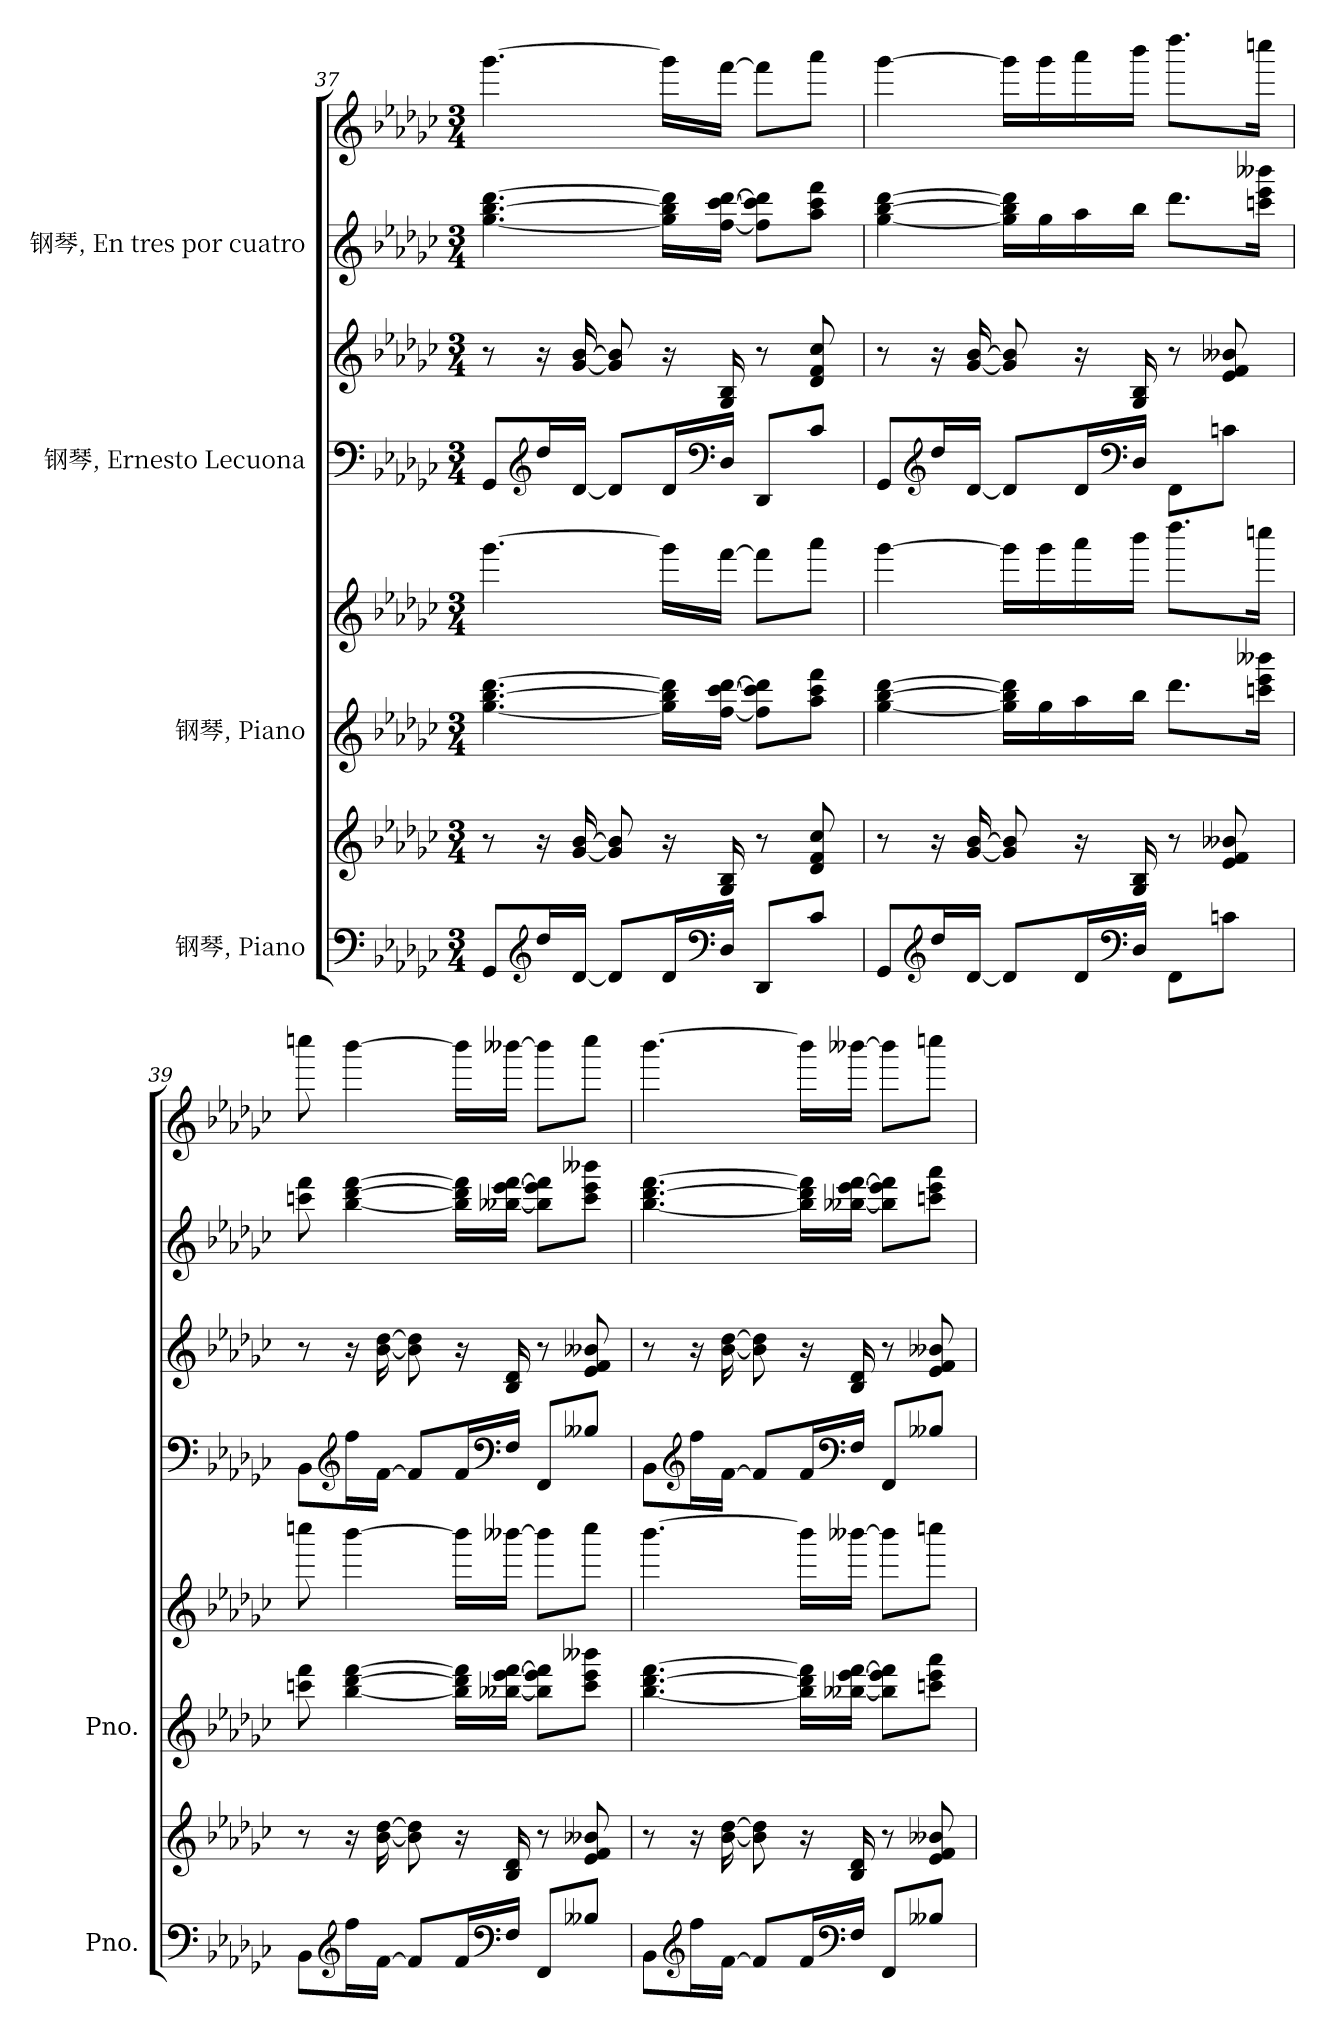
**kern	**kern	**kern	**kern	**kern	**kern	**kern	**kern
*part4	*part4	*part3	*part3	*part2	*part2	*part1	*part1
*staff8	*staff7	*staff6	*staff5	*staff4	*staff3	*staff2	*staff1
*I"钢琴, Piano	*	*I"钢琴, Piano	*	*I"钢琴, Ernesto Lecuona	*	*I"钢琴, En tres por cuatro	*
*I'Pno.	*	*I'Pno.	*	*	*	*	*
!!LO:PB:g=z
*clefF4	*clefG2	*clefG2	*clefG2	*clefF4	*clefG2	*clefG2	*clefG2
*k[b-e-a-d-g-c-]	*k[b-e-a-d-g-c-]	*k[b-e-a-d-g-c-]	*k[b-e-a-d-g-c-]	*k[b-e-a-d-g-c-]	*k[b-e-a-d-g-c-]	*k[b-e-a-d-g-c-]	*k[b-e-a-d-g-c-]
*M3/4	*M3/4	*M3/4	*M3/4	*M3/4	*M3/4	*M3/4	*M3/4
=37	=37	=37	=37	=37	=37	=37	=37
8GG-/L	8r	[4.gg-\ [4.bb-\ [4.ddd-\	[4.ggg-\	8GG-/L	8r	[4.gg-\ [4.bb-\ [4.ddd-\	[4.ggg-\
*clefG2	*	*	*	*clefG2	*	*	*
16dd-/L	16r	.	.	16dd-/L	16r	.	.
[16d-/JJ	[16g-/ [16b-/	.	.	[16d-/JJ	[16g-/ [16b-/	.	.
8d-/L]	8g-/] 8b-/]	.	.	8d-/L]	8g-/] 8b-/]	.	.
16d-/L	16r	16gg-\] 16bb-\] 16ddd-\]LL	16ggg-\LL]	16d-/L	16r	16gg-\] 16bb-\] 16ddd-\]LL	16ggg-\LL]
*clefF4	*	*	*	*clefF4	*	*	*
16D-/JJ	16G-/ 16B-/	[16ff\ [16ccc-\ [16ddd-\JJ	[16fff\JJ	16D-/JJ	16G-/ 16B-/	[16ff\ [16ccc-\ [16ddd-\JJ	[16fff\JJ
8DD-/L	8r	8ff\] 8ccc-\] 8ddd-\]L	8fff\L]	8DD-/L	8r	8ff\] 8ccc-\] 8ddd-\]L	8fff\L]
8c-/J	8d-/ 8f/ 8cc-/	8aa-\ 8ccc-\ 8fff\J	8aaa-\J	8c-/J	8d-/ 8f/ 8cc-/	8aa-\ 8ccc-\ 8fff\J	8aaa-\J
=38	=38	=38	=38	=38	=38	=38	=38
8GG-/L	8r	[4gg-\ [4bb-\ [4ddd-\	[4ggg-\	8GG-/L	8r	[4gg-\ [4bb-\ [4ddd-\	[4ggg-\
*clefG2	*	*	*	*clefG2	*	*	*
16dd-/L	16r	.	.	16dd-/L	16r	.	.
[16d-/JJ	[16g-/ [16b-/	.	.	[16d-/JJ	[16g-/ [16b-/	.	.
8d-/L]	8g-/] 8b-/]	16gg-\] 16bb-\] 16ddd-\]LL	16ggg-\LL]	8d-/L]	8g-/] 8b-/]	16gg-\] 16bb-\] 16ddd-\]LL	16ggg-\LL]
.	.	16gg-\	16ggg-\	.	.	16gg-\	16ggg-\
16d-/L	16r	16aa-\	16aaa-\	16d-/L	16r	16aa-\	16aaa-\
*clefF4	*	*	*	*clefF4	*	*	*
16D-/JJ	16G-/ 16B-/	16bb-\JJ	16bbb-\JJ	16D-/JJ	16G-/ 16B-/	16bb-\JJ	16bbb-\JJ
8FF\L	8r	8.ddd-\L	8.dddd-\L	8FF\L	8r	8.ddd-\L	8.dddd-\L
8cn\J	8e-/ 8f/ 8b--X/	.	.	8cn\J	8e-/ 8f/ 8b--X/	.	.
.	.	16cccn\ 16eee-\ 16bbb--X\Jk	16ccccn\Jk	.	.	16cccn\ 16eee-\ 16bbb--X\Jk	16ccccn\Jk
!!LO:PB:g=z
=39	=39	=39	=39	=39	=39	=39	=39
8BB-\L	8r	8cccn\ 8fff\	8ccccn\	8BB-\L	8r	8cccn\ 8fff\	8ccccn\
*clefG2	*	*	*	*clefG2	*	*	*
16ff\L	16r	[4bb-\ [4ddd-\ [4fff\	[4bbb-\	16ff\L	16r	[4bb-\ [4ddd-\ [4fff\	[4bbb-\
[16f\JJ	[16b-\ [16dd-\	.	.	[16f\JJ	[16b-\ [16dd-\	.	.
8f/L]	8b-\] 8dd-\]	.	.	8f/L]	8b-\] 8dd-\]	.	.
16f/L	16r	16bb-\] 16ddd-\] 16fff\]LL	16bbb-\LL]	16f/L	16r	16bb-\] 16ddd-\] 16fff\]LL	16bbb-\LL]
*clefF4	*	*	*	*clefF4	*	*	*
16F/JJ	16B-/ 16d-/	[16bb--X\ [16eee-\ [16fff\JJ	[16bbb--X\JJ	16F/JJ	16B-/ 16d-/	[16bb--X\ [16eee-\ [16fff\JJ	[16bbb--X\JJ
8FF/L	8r	8bb--\] 8eee-\] 8fff\]L	8bbb--\L]	8FF/L	8r	8bb--\] 8eee-\] 8fff\]L	8bbb--\L]
8B--X/J	8e-/ 8f/ 8b--X/	8ccc\ 8eee-\ 8bbb--X\J	8cccc\J	8B--X/J	8e-/ 8f/ 8b--X/	8ccc\ 8eee-\ 8bbb--X\J	8cccc\J
=40	=40	=40	=40	=40	=40	=40	=40
8BB-\L	8r	[4.bb-\ [4.ddd-\ [4.fff\	[4.bbb-\	8BB-\L	8r	[4.bb-\ [4.ddd-\ [4.fff\	[4.bbb-\
*clefG2	*	*	*	*clefG2	*	*	*
16ff\L	16r	.	.	16ff\L	16r	.	.
[16f\JJ	[16b-\ [16dd-\	.	.	[16f\JJ	[16b-\ [16dd-\	.	.
8f/L]	8b-\] 8dd-\]	.	.	8f/L]	8b-\] 8dd-\]	.	.
16f/L	16r	16bb-\] 16ddd-\] 16fff\]LL	16bbb-\LL]	16f/L	16r	16bb-\] 16ddd-\] 16fff\]LL	16bbb-\LL]
*clefF4	*	*	*	*clefF4	*	*	*
16F/JJ	16B-/ 16d-/	[16bb--X\ [16eee-\ [16fff\JJ	[16bbb--X\JJ	16F/JJ	16B-/ 16d-/	[16bb--X\ [16eee-\ [16fff\JJ	[16bbb--X\JJ
8FF/L	8r	8bb--\] 8eee-\] 8fff\]L	8bbb--\L]	8FF/L	8r	8bb--\] 8eee-\] 8fff\]L	8bbb--\L]
8B--X/J	8e-/ 8f/ 8b--X/	8cccn\ 8eee-\ 8aaa-\J	8ccccn\J	8B--X/J	8e-/ 8f/ 8b--X/	8cccn\ 8eee-\ 8aaa-\J	8ccccn\J
=	=	=	=	=	=	=	=
*-	*-	*-	*-	*-	*-	*-	*-
